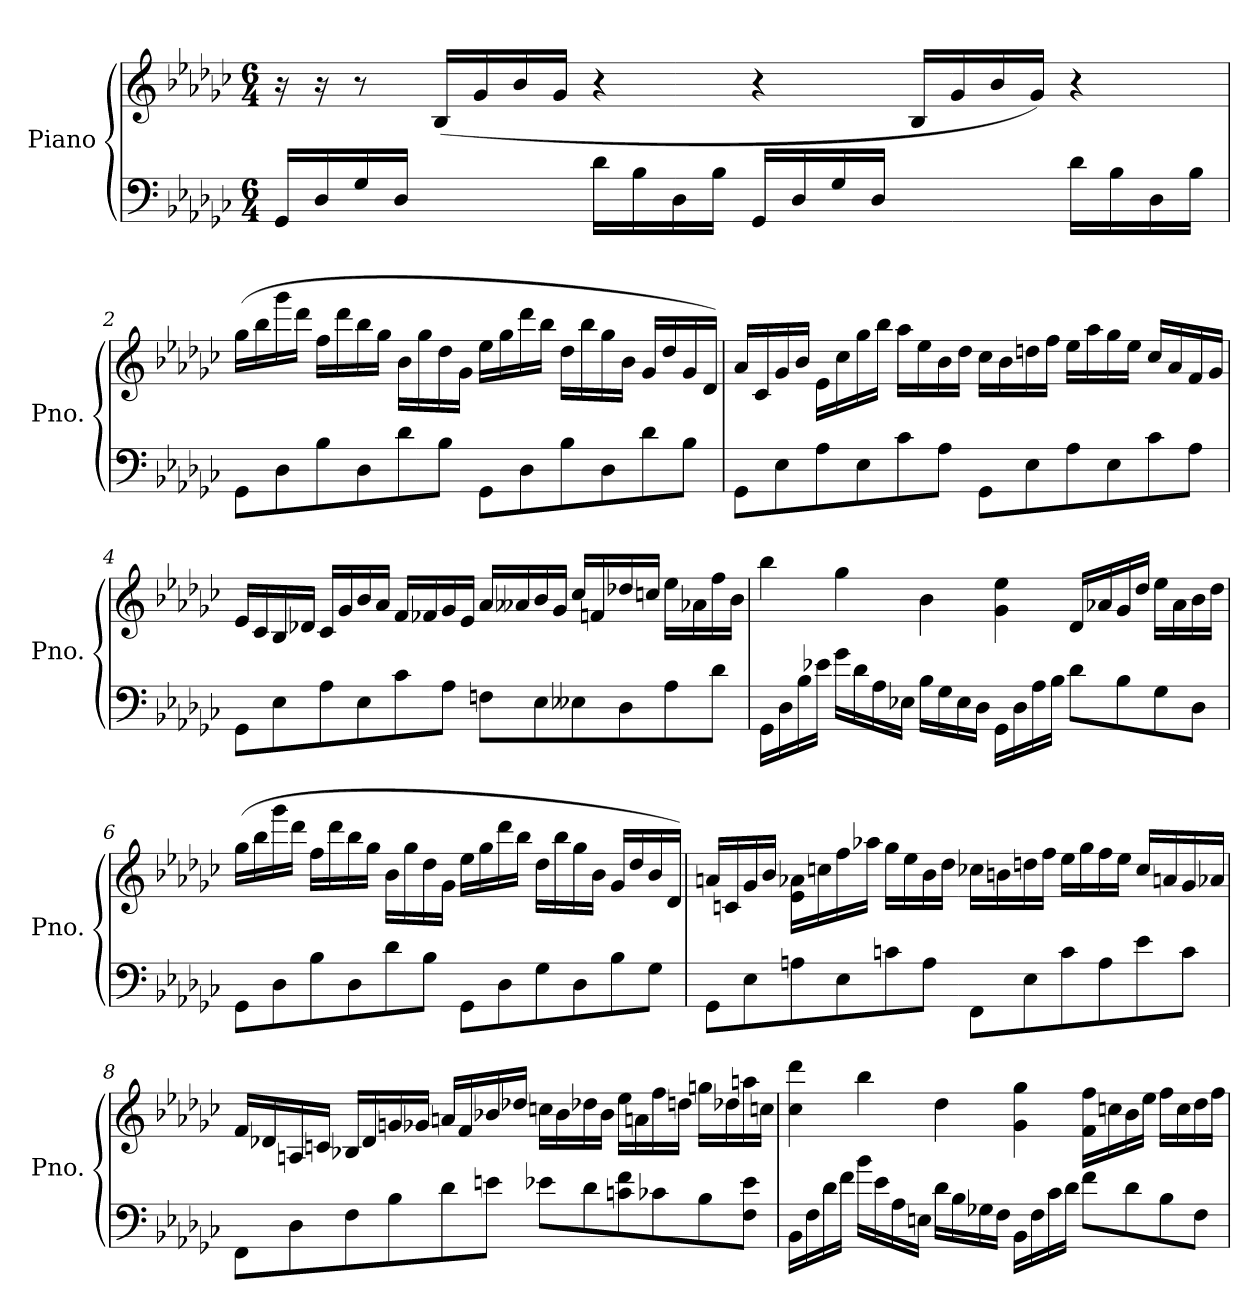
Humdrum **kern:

**kern	**kern
*part1	*part1
*staff2	*staff1
*I"Piano	*
*I'Pno.	*
*clefF4	*clefG2
*k[b-e-a-d-g-c-]	*k[b-e-a-d-g-c-]
*M6/4	*M6/4
*MM100	*MM100
=1	=1
16GG-/LL	16r
16D-/	16r
16G-/	8r
16D-/JJ	.
4rEEyy	(<16B-/LL
.	16g-/
.	16b-/
.	16g-/JJ
16d-\LL	4r
16B-\	.
16D-\	.
16B-\JJ	.
16GG-/LL	4r
16D-/	.
16G-/	.
16D-/JJ	.
4rEEyy	16B-/LL
.	16g-/
.	16b-/
.	16g-/JJ)
16d-\LL	4r
16B-\	.
16D-\	.
16B-\JJ	.
=2	=2
8GG-\L	(>16gg-\LL
.	16bb-\
8D-\	16ggg-\
.	16ddd-\JJ
8B-\	16ff\LL
.	16ddd-\
8D-\	16bb-\
.	16gg-\JJ
8d-\	16b-\LL
.	16gg-\
8B-\J	16dd-\
.	16g-\JJ
8GG-\L	16ee-\LL
.	16gg-\
8D-\	16ddd-\
.	16bb-\JJ
8B-\	16dd-\LL
.	16bb-\
8D-\	16gg-\
.	16b-\JJ
8d-\	16g-/LL
.	16dd-/
8B-\J	16g-/
.	16d-/JJ)
!!LO:LB:g=z
=3	=3
8GG-\L	16a-/LL
.	16c-/
8E-\	16g-/
.	16b-/JJ
8A-\	16e-\LL
.	16cc-\
8E-\	16gg-\
.	16bb-\JJ
8c-\	16aa-\LL
.	16ee-\
8A-\J	16b-\
.	16dd-\JJ
8GG-\L	16cc-\LL
.	16b-\
8E-\	16ddn\
.	16ff\JJ
8A-\	16ee-\LL
.	16aa-\
8E-\	16gg-\
.	16ee-\JJ
8c-\	16cc-/LL
.	16a-/
8A-\J	16f/
.	16g-/JJ
!!LO:LB:g=z
=4	=4
8GG-\L	16e-/LL
.	16c-/
8E-\	16B-/
.	16d-X/JJ
8A-\	16c-/LL
.	16g-/
8E-\	16b-/
.	16a-/JJ
8c-\	16f/LL
.	16f-X/
8A-\J	16g-/
.	16e-/JJ
8Fn\L	16a-/LL
.	16a--X/
8E-\	16b-/
.	16g-/JJ
8E--X\	16cc-/LL
.	16fn/
8D-\	16dd-X/
.	16ccn/JJ
8A-\	16ee-\LL
.	16a-X\
8d-\J	16ff\
.	16b-\JJ
!!LO:LB:g=z
=5	=5
16GG-\LL	4bb-\
16D-\	.
16B-\	.
16e-X\JJ	.
16g-\LL	4gg-\
16d-\	.
16A-\	.
16E-X\JJ	.
16B-\LL	4b-\
16G-\	.
16E-\	.
16D-\JJ	.
16GG-\LL	4g-\ 4ee-\
16D-\	.
16A-\	.
16B-\JJ	.
8d-\L	16d-/LL
.	16a-X/
8B-\	16g-/
.	16dd-/JJ
8G-\	16ee-\LL
.	16a-\
8D-\J	16b-\
.	16dd-\JJ
=6	=6
8GG-\L	(>16gg-\LL
.	16bb-\
8D-\	16ggg-\
.	16ddd-\JJ
8B-\	16ff\LL
.	16ddd-\
8D-\	16bb-\
.	16gg-\JJ
8d-\	16b-\LL
.	16gg-\
8B-\J	16dd-\
.	16g-\JJ
8GG-\L	16ee-\LL
.	16gg-\
8D-\	16ddd-\
.	16bb-\JJ
8G-\	16dd-\LL
.	16bb-\
8D-\	16gg-\
.	16b-\JJ
8B-\	16g-/LL
.	16dd-/
8G-\J	16b-/
.	16d-/JJ)
!!LO:LB:g=z
=7	=7
8GG-\L	16an/LL
.	16cn/
8E-\	16g-/
.	16b-/JJ
8An\	16e-\ 16a-X\LL
.	16ccn\
8E-\	16ff\
.	16aa-X\JJ
8cn\	16gg-\LL
.	16ee-\
8A\J	16b-\
.	16dd-\JJ
8FF\L	16cc-X\LL
.	16bn\
8E-\	16ddn\
.	16ff\JJ
8c\	16ee-\LL
.	16gg-\
8A\	16ff\
.	16ee-\JJ
8e-\	16cc-/LL
.	16an/
8c\J	16g-/
.	16a-X/JJ
!!LO:PB:g=z
=8	=8
8FF\L	16f/LL
.	16d-X/
8D-\	16An/
.	16cn/JJ
8F\	16B-X/LL
.	16d-/
8B-\	16gn/
.	16g-X/JJ
8d-\	16an/LL
.	16f/
8en\J	16b-X/
.	16dd-X/JJ
8e-X\L	16ccn\LL
.	16b-\
8d-\	16dd-X\
.	16b-\JJ
8cn\ 8f\	16ee-\LL
.	16an\
8c-X\	16ff\
.	16ddn\JJ
8B-\	16ggn\LL
.	16dd-X\
8F\ 8e-\J	16aan\
.	16ccn\JJ
!!LO:LB:g=z
=9	=9
16BB-\LL	4cc-\ 4ddd-\
16F\	.
16d-\	.
16f\JJ	.
16b-\LL	4bb-\
16e-\	.
16A-\	.
16En\JJ	.
16d-\LL	4dd-\
16B-\	.
16G-X\	.
16F\JJ	.
16BB-\LL	4g-\ 4gg-\
16F\	.
16c-\	.
16d-\JJ	.
8f\L	16f\ 16ff\LL
.	16ccn\
8d-\	16b-\
.	16ee-\JJ
8B-\	16ff\LL
.	16cc\
8F\J	16dd-\
.	16ff\JJ
=	=
*-	*-
